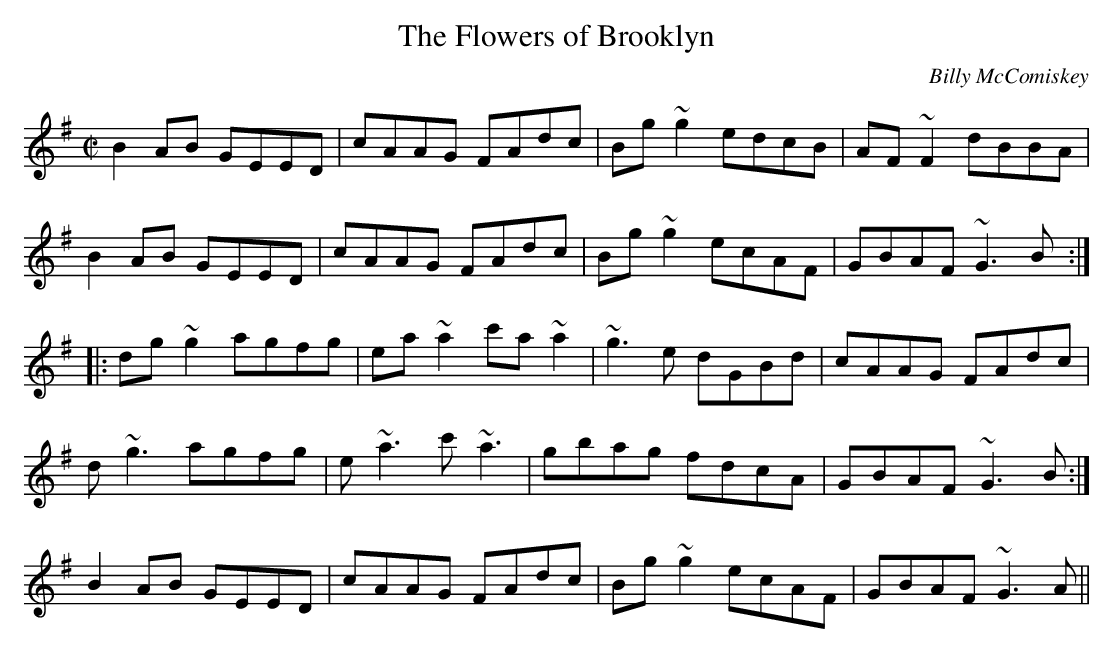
X:1
T:Flowers of Brooklyn, The
M:C|
L:1/8
C:Billy McComiskey
K:G
B2AB GEED|cAAG FAdc|Bg~g2 edcB|AF~F2 dBBA|
!B2AB GEED|cAAG FAdc|Bg~g2 ecAF|GBAF ~G3B:|
!|:dg~g2 agfg|ea~a2 c'a~a2|~g3e dGBd|cAAG FAdc|
1 d~g3 agfg|e~a3 c'~a3|gbag fdcA|GBAF ~G3B:|
2 B2AB GEED|cAAG FAdc|Bg~g2 ecAF|GBAF ~G3A||
